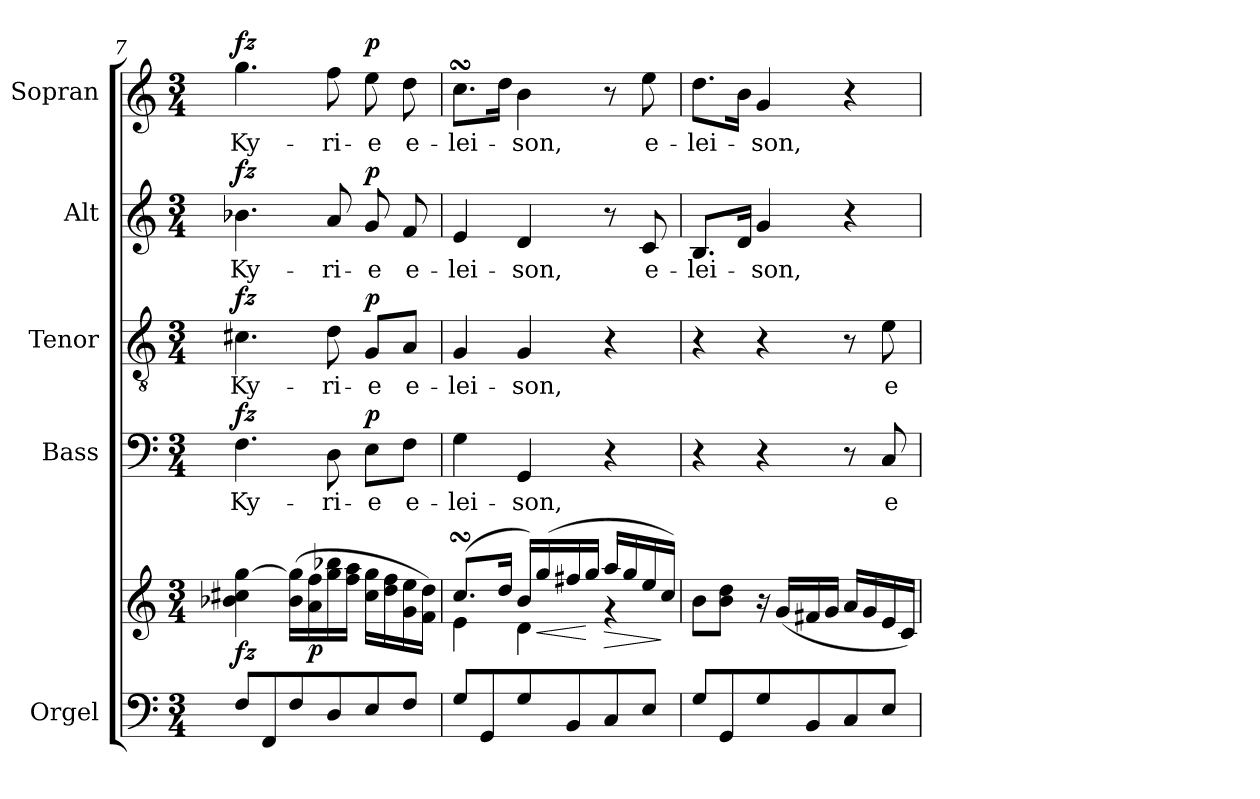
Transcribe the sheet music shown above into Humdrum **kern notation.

**kern	**kern	**dynam	**kern	**text	**dynam	**kern	**text	**dynam	**kern	**text	**dynam	**kern	**text	**dynam
*part5	*part5	*part5	*part4	*part4	*part4	*part3	*part3	*part3	*part2	*part2	*part2	*part1	*part1	*part1
*staff6	*staff5	*staff5/6	*staff4	*staff4	*staff4	*staff3	*staff3	*staff3	*staff2	*staff2	*staff2	*staff1	*staff1	*staff1
*I"Orgel	*	*	*I"Bass	*	*	*I"Tenor	*	*	*I"Alt	*	*	*I"Sopran	*	*
*I'Org.	*	*	*I'B.	*	*	*I'T.	*	*	*I'A.	*	*	*I'S.	*	*
*clefF4	*clefG2	*	*clefF4	*	*	*clefGv2	*	*	*clefG2	*	*	*clefG2	*	*
*k[]	*k[]	*	*k[]	*	*	*k[]	*	*	*k[]	*	*	*k[]	*	*
*C:	*C:	*	*C:	*	*	*C:	*	*	*C:	*	*	*C:	*	*
*M3/4	*M3/4	*	*M3/4	*	*	*M3/4	*	*	*M3/4	*	*	*M3/4	*	*
=7	=7	=7	=7	=7	=7	=7	=7	=7	=7	=7	=7	=7	=7	=7
!	!	!LO:DY:b	!	!LO:LY:b	!LO:DY:a	!	!LO:LY:b	!LO:DY:a	!	!LO:LY:b	!LO:DY:a	!	!LO:LY:b	!LO:DY:a
8F/L	4b-X\ 4cc#X\ [4gg\	fz	4.F\	Ky-	fz	4.c#X\	Ky-	fz	4.b-X\	Ky-	fz	4.gg\	Ky-	fz
8FF/	.	.	.	.	.	.	.	.	.	.	.	.	.	.
8F/	(>16b-\ 16gg\]LL	.	.	.	.	.	.	.	.	.	.	.	.	.
!	!	!LO:DY:b	!	!	!	!	!	!	!	!	!	!	!	!
.	16a\ 16ff\	p	.	.	.	.	.	.	.	.	.	.	.	.
!	!	!	!	!LO:LY:b	!	!	!LO:LY:b	!	!	!LO:LY:b	!	!	!LO:LY:b	!
8D/	16gg\ 16bb-X\	.	8D\	-ri-	.	8d\	-ri-	.	8a/	-ri-	.	8ff\	-ri-	.
.	16ff\ 16aa\JJ	.	.	.	.	.	.	.	.	.	.	.	.	.
!	!	!	!	!LO:LY:b	!LO:DY:a	!	!LO:LY:b	!LO:DY:a	!	!LO:LY:b	!LO:DY:a	!	!LO:LY:b	!LO:DY:a
8E/	16cc#\ 16gg\LL	.	8E\L	-e	p	8G/L	-e	p	8g/	-e	p	8ee\	-e	p
.	16dd\ 16ff\	.	.	.	.	.	.	.	.	.	.	.	.	.
!	!	!	!	!LO:LY:b	!	!	!LO:LY:b	!	!	!LO:LY:b	!	!	!LO:LY:b	!
8F/J	16g\ 16ee\	.	8F\J	e-	.	8A/J	e-	.	8f/	e-	.	8dd\	e-	.
.	16f\ 16dd\JJ)	.	.	.	.	.	.	.	.	.	.	.	.	.
=8	=8	=8	=8	=8	=8	=8	=8	=8	=8	=8	=8	=8	=8	=8
*	*^	*	*	*	*	*	*	*	*	*	*	*	*	*
!	!	!	!	!	!LO:LY:b	!	!	!LO:LY:b	!	!	!LO:LY:b	!	!	!LO:LY:b	!
8G/L	(>8.ccsSSs/L	4e\	.	4G\	-lei-	.	4G/	-lei-	.	4e/	-lei-	.	8.ccsSSs\L	-lei-	.
8GG/	.	.	.	.	.	.	.	.	.	.	.	.	.	.	.
.	16dd/Jk	.	.	.	.	.	.	.	.	.	.	.	16dd\Jk	.	.
!	!	!	!	!	!LO:LY:b	!	!	!LO:LY:b	!	!	!LO:LY:b	!	!	!LO:LY:b	!
8G/	16b/LL)	4d\	.	4GG/	-son,	.	4G/	-son,	.	4d/	-son,	.	4b\	-son,	.
!	!	!	!LO:HP:b	!	!	!	!	!	!	!	!	!	!	!	!
.	(>16gg/	.	<	.	.	.	.	.	.	.	.	.	.	.	.
8BB/	16ff#X/	.	.	.	.	.	.	.	.	.	.	.	.	.	.
.	16gg/JJ	.	[	.	.	.	.	.	.	.	.	.	.	.	.
!	!	!	!LO:HP:b	!	!	!	!	!	!	!	!	!	!	!	!
8C/	16aa/LL	4rf	>	4r	.	.	4r	.	.	8r	.	.	8r	.	.
.	16gg/	.	.	.	.	.	.	.	.	.	.	.	.	.	.
!	!	!	!	!	!	!	!	!	!	!	!LO:LY:b	!	!	!LO:LY:b	!
8E/J	16ee/	.	.	.	.	.	.	.	.	8c/	e-	.	8ee\	e-	.
.	16cc/JJ)	.	]	.	.	.	.	.	.	.	.	.	.	.	.
*	*v	*v	*	*	*	*	*	*	*	*	*	*	*	*	*
=9	=9	=9	=9	=9	=9	=9	=9	=9	=9	=9	=9	=9	=9	=9
!	!	!	!	!	!	!	!	!	!	!LO:LY:b	!	!	!LO:LY:b	!
8G/L	8b\L	.	4r	.	.	4r	.	.	8.B/L	-lei-	.	8.dd\L	-lei-	.
8GG/	8b\ 8dd\J	.	.	.	.	.	.	.	.	.	.	.	.	.
.	.	.	.	.	.	.	.	.	16d/Jk	.	.	16b\Jk	.	.
!	!	!	!	!	!	!	!	!	!	!LO:LY:b	!	!	!LO:LY:b	!
8G/	16r	.	4r	.	.	4r	.	.	4g/	-son,	.	4g/	-son,	.
.	(<16g/LL	.	.	.	.	.	.	.	.	.	.	.	.	.
8BB/	16f#X/	.	.	.	.	.	.	.	.	.	.	.	.	.
.	16g/JJ	.	.	.	.	.	.	.	.	.	.	.	.	.
8C/	16a/LL	.	8r	.	.	8r	.	.	4r	.	.	4r	.	.
.	16g/	.	.	.	.	.	.	.	.	.	.	.	.	.
!	!	!	!	!LO:LY:b	!	!	!LO:LY:b	!	!	!	!	!	!	!
8E/J	16e/	.	8C/	e-	.	8e\	e-	.	.	.	.	.	.	.
.	16c/JJ)	.	.	.	.	.	.	.	.	.	.	.	.	.
=	=	=	=	=	=	=	=	=	=	=	=	=	=	=
*-	*-	*-	*-	*-	*-	*-	*-	*-	*-	*-	*-	*-	*-	*-
